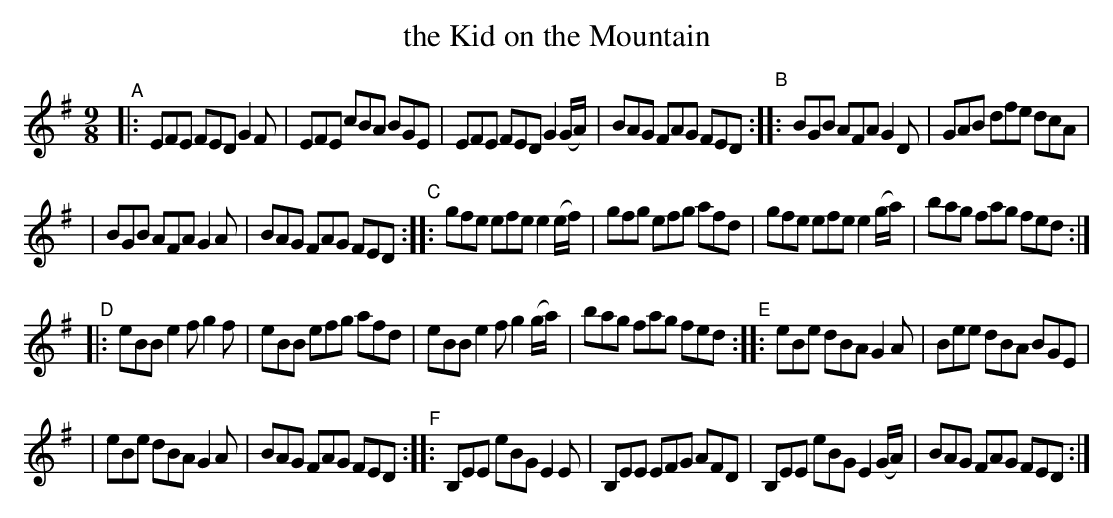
X:1
T: the Kid on the Mountain
M: 9/8
K: Em
"^A"|: EFE FED G2F | EFE cBA BGE | EFE FED G2(G/A/) | BAG FAG FED "^B":: BGB AFA G2D | GAB dfe dcA |
| BGB AFA G2A | BAG FAG FED "^C":: gfe efe e2(e/f/) | gfg efg afd | gfe efe e2(g/a/) | bag fag fed :|
"^D"|: eBB e2f g2f | eBB efg afd | eBB e2f g2(g/a/) | bag fag fed "^E":: eBe dBA G2A | Bee dBA BGE |
| eBe dBA G2A | BAG FAG FED "^F":: B,EE eBG E2E | B,EE EFG AFD | B,EE eBG E2(G/A/) | BAG FAG FED :|
